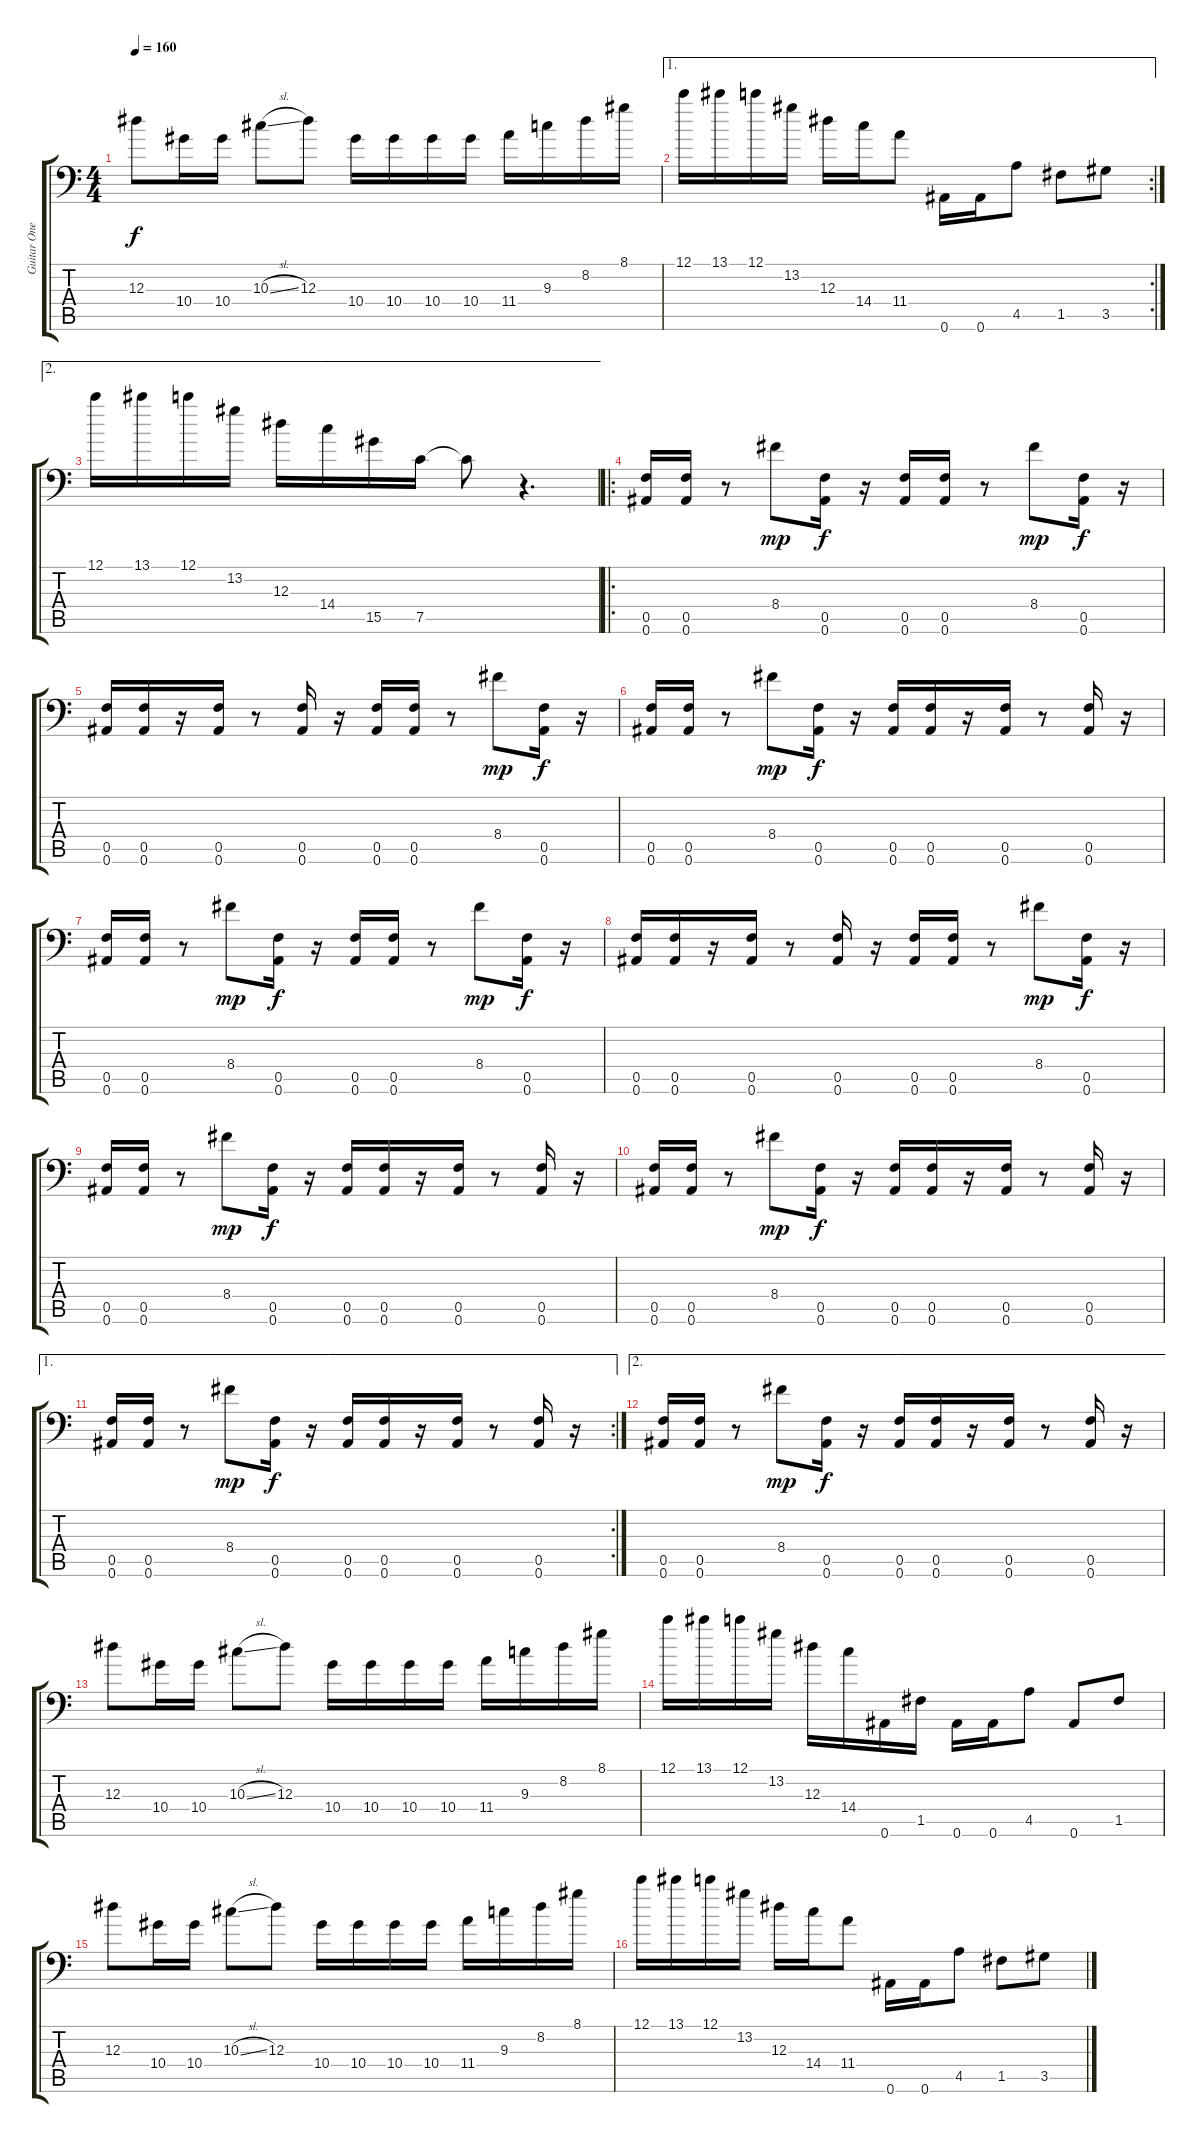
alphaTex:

\track ("Guitar One" "Guitar One") {instrument distortionguitar}
\staff {score tabs}
\tuning (C4 G3 Eb3 Bb2 F2 Bb1) {hide}
\ts (4 4)
\tempo 160
\clef f4
\ks c
12.3.8{dy f} 10.4.16 10.4.16 10.3{sl}.8 12.3.8 10.4.16 10.4.16 10.4.16 10.4.16 11.4.16 9.3.16 8.2.16 8.1.16 |
\ae 1
\rc 2
12.1.16 13.1.16 12.1.16 13.2.16 12.3.16 14.4.16 11.4.8 0.6.16 0.6.16 4.5.8 1.5.8 3.5.8 |
\ae 2
12.1.16 13.1.16 12.1.16 13.2.16 12.3.16 14.4.16 15.5.16 7.5.16 7.5{t}.8 r.4{d} |
\ro
(0.5 0.6).16 (0.5 0.6).16 r.8 8.4.8{dy mp} (0.5 0.6).16{dy f} r.16 (0.5 0.6).16 (0.5 0.6).16 r.8 8.4.8{dy mp} (0.5 0.6).16{dy f} r.16 |
(0.5 0.6).16 (0.5 0.6).16 r.16 (0.5 0.6).16 r.8 (0.5 0.6).16 r.16 (0.5 0.6).16 (0.5 0.6).16 r.8 8.4.8{dy mp} (0.5 0.6).16{dy f} r.16 |
(0.5 0.6).16 (0.5 0.6).16 r.8 8.4.8{dy mp} (0.5 0.6).16{dy f} r.16 (0.5 0.6).16 (0.5 0.6).16 r.16 (0.5 0.6).16 r.8 (0.5 0.6).16 r.16 |
(0.5 0.6).16 (0.5 0.6).16 r.8 8.4.8{dy mp} (0.5 0.6).16{dy f} r.16 (0.5 0.6).16 (0.5 0.6).16 r.8 8.4.8{dy mp} (0.5 0.6).16{dy f} r.16 |
(0.5 0.6).16 (0.5 0.6).16 r.16 (0.5 0.6).16 r.8 (0.5 0.6).16 r.16 (0.5 0.6).16 (0.5 0.6).16 r.8 8.4.8{dy mp} (0.5 0.6).16{dy f} r.16 |
(0.5 0.6).16 (0.5 0.6).16 r.8 8.4.8{dy mp} (0.5 0.6).16{dy f} r.16 (0.5 0.6).16 (0.5 0.6).16 r.16 (0.5 0.6).16 r.8 (0.5 0.6).16 r.16 |
(0.5 0.6).16 (0.5 0.6).16 r.8 8.4.8{dy mp} (0.5 0.6).16{dy f} r.16 (0.5 0.6).16 (0.5 0.6).16 r.16 (0.5 0.6).16 r.8 (0.5 0.6).16 r.16 |
\ae 1
\rc 2
(0.5 0.6).16 (0.5 0.6).16 r.8 8.4.8{dy mp} (0.5 0.6).16{dy f} r.16 (0.5 0.6).16 (0.5 0.6).16 r.16 (0.5 0.6).16 r.8 (0.5 0.6).16 r.16 |
\ae 2
(0.5 0.6).16 (0.5 0.6).16 r.8 8.4.8{dy mp} (0.5 0.6).16{dy f} r.16 (0.5 0.6).16 (0.5 0.6).16 r.16 (0.5 0.6).16 r.8 (0.5 0.6).16 r.16 |
12.3.8 10.4.16 10.4.16 10.3{sl}.8 12.3.8 10.4.16 10.4.16 10.4.16 10.4.16 11.4.16 9.3.16 8.2.16 8.1.16 |
12.1.16 13.1.16 12.1.16 13.2.16 12.3.16 14.4.16 0.6.16 1.5.16 0.6.16 0.6.16 4.5.8 0.6.8 1.5.8 |
12.3.8 10.4.16 10.4.16 10.3{sl}.8 12.3.8 10.4.16 10.4.16 10.4.16 10.4.16 11.4.16 9.3.16 8.2.16 8.1.16 |
12.1.16 13.1.16 12.1.16 13.2.16 12.3.16 14.4.16 11.4.8 0.6.16 0.6.16 4.5.8 1.5.8 3.5.8
